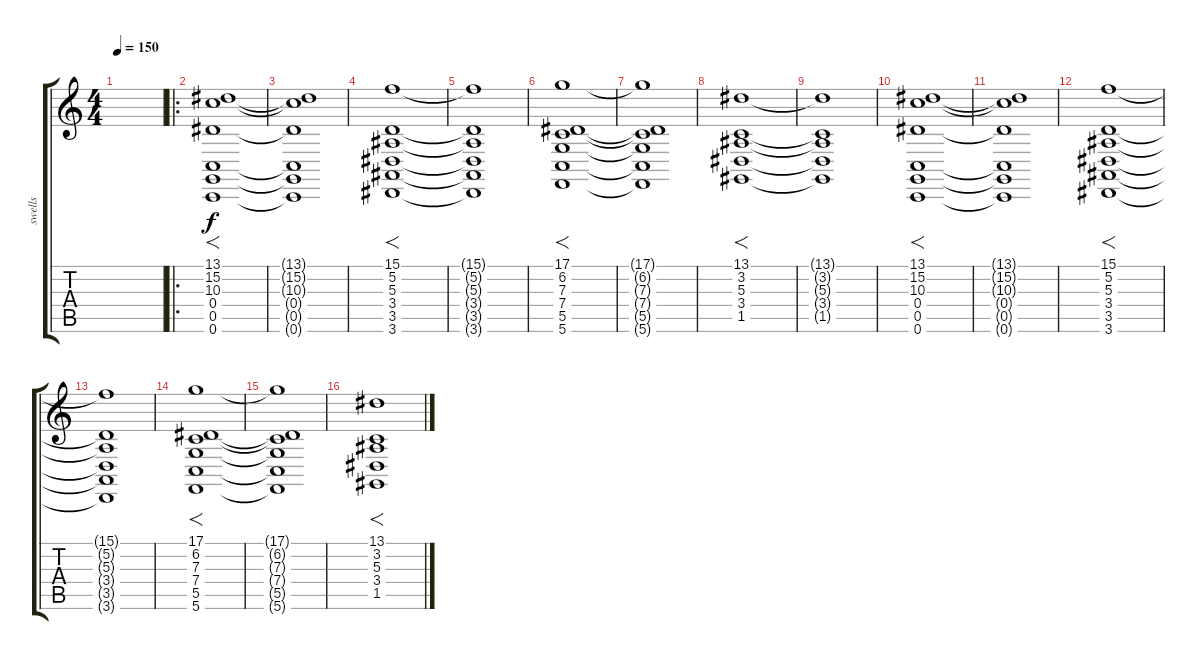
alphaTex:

\track ("swells" "swells") {instrument fx1rain}
\staff {score tabs}
\tuning (D4 A3 F3 C3 G2 C2) {hide}
\ts (4 4)
\tempo 150
\clef g2
\ks c
|
\ro
(13.1 15.2 10.3 0.4 0.5 0.6).1{f} |
(13.1{t} 15.2{t} 10.3{t} 0.4{t} 0.5{t} 0.6{t}).1 |
(15.1 5.2 5.3 3.4 3.5 3.6).1{f} |
(15.1{t} 5.2{t} 5.3{t} 3.4{t} 3.5{t} 3.6{t}).1 |
(17.1 6.2 7.3 7.4 5.5 5.6).1{f} |
(17.1{t} 6.2{t} 7.3{t} 7.4{t} 5.5{t} 5.6{t}).1 |
(13.1 3.2 5.3 3.4 1.5).1{f} |
(13.1{t} 3.2{t} 5.3{t} 3.4{t} 1.5{t}).1 |
(13.1 15.2 10.3 0.4 0.5 0.6).1{f} |
(13.1{t} 15.2{t} 10.3{t} 0.4{t} 0.5{t} 0.6{t}).1 |
(15.1 5.2 5.3 3.4 3.5 3.6).1{f} |
(15.1{t} 5.2{t} 5.3{t} 3.4{t} 3.5{t} 3.6{t}).1 |
(17.1 6.2 7.3 7.4 5.5 5.6).1{f} |
(17.1{t} 6.2{t} 7.3{t} 7.4{t} 5.5{t} 5.6{t}).1 |
(13.1 3.2 5.3 3.4 1.5).1{f}
